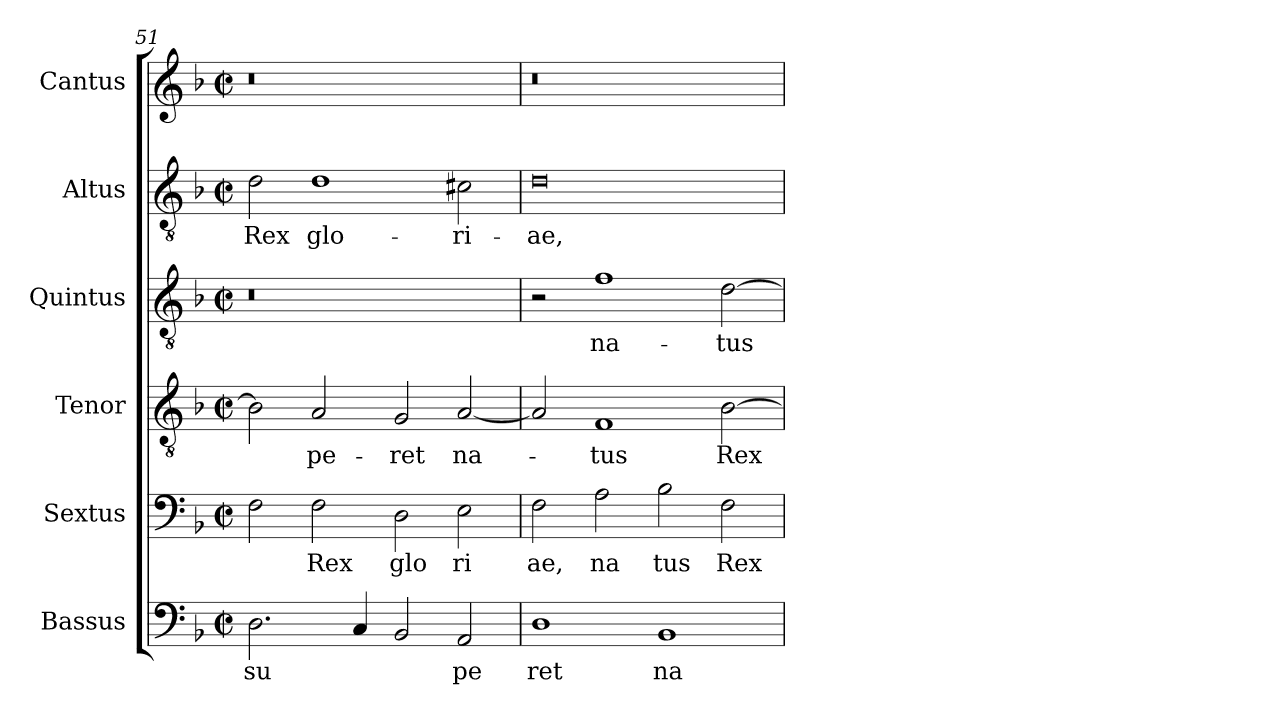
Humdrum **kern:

**kern	**text	**kern	**text	**kern	**text	**kern	**text	**kern	**text	**kern
*part6	*part6	*part5	*part5	*part4	*part4	*part3	*part3	*part2	*part2	*part1
*staff6	*staff6	*staff5	*staff5	*staff4	*staff4	*staff3	*staff3	*staff2	*staff2	*staff1
*I"Bassus	*	*I"Sextus	*	*I"Tenor	*	*I"Quintus	*	*I"Altus	*	*I"Cantus
*clefF4	*	*clefF4	*	*clefGv2	*	*clefGv2	*	*clefGv2	*	*clefG2
*k[b-]	*	*k[b-]	*	*k[b-]	*	*k[b-]	*	*k[b-]	*	*k[b-]
*F:	*	*F:	*	*F:	*	*F:	*	*F:	*	*F:
*M2/2	*	*M2/2	*	*M2/2	*	*M2/2	*	*M2/2	*	*M2/2
*met(c|)	*	*met(c|)	*	*met(c|)	*	*met(c|)	*	*met(c|)	*	*met(c|)
=51	=51	=51	=51	=51	=51	=51	=51	=51	=51	=51
!	!LO:LY:b:cj	!	!	!	!	!	!	!	!LO:LY:b:cj	!
2.D\	su	2F\	.	2B-\]	.	0r	.	2d\	Rex	0r
!	!	!	!LO:LY:b:cj	!	!LO:LY:b:cj	!	!	!	!LO:LY:b:cj	!
.	.	2F\	Rex	2A/	-pe-	.	.	1d	glo-	.
4C/	.	.	.	.	.	.	.	.	.	.
!	!	!	!LO:LY:b:cj	!	!LO:LY:b:cj	!	!	!	!	!
2BB-/	.	2D\	glo	2G/	-ret	.	.	.	.	.
!	!LO:LY:b:cj	!	!LO:LY:b:cj	!	!LO:LY:b:cj	!	!	!	!LO:LY:b:cj	!
2AA/	pe	2E\	ri	[<2A/	na-	.	.	2c#\	-ri-	.
=52	=52	=52	=52	=52	=52	=52	=52	=52	=52	=52
!	!LO:LY:b:cj	!	!LO:LY:b:cj	!	!	!	!	!	!LO:LY:b:cj	!
1D	ret	2F\	ae,	2A/]	.	2r	.	0d	-ae,	0r
!	!	!	!LO:LY:b:cj	!	!LO:LY:b:cj	!	!LO:LY:b:cj	!	!	!
.	.	2A\	na	1F	-tus	1f	na-	.	.	.
!	!LO:LY:b:cj	!	!LO:LY:b:cj	!	!	!	!	!	!	!
1BB-	na	2B-\	tus	.	.	.	.	.	.	.
!	!	!	!LO:LY:b:cj	!	!LO:LY:b	!	!LO:LY:b	!	!	!
.	.	2F\	Rex	[>2B-\	Rex	[>2d\	-tus	.	.	.
=	=	=	=	=	=	=	=	=	=	=
*-	*-	*-	*-	*-	*-	*-	*-	*-	*-	*-
